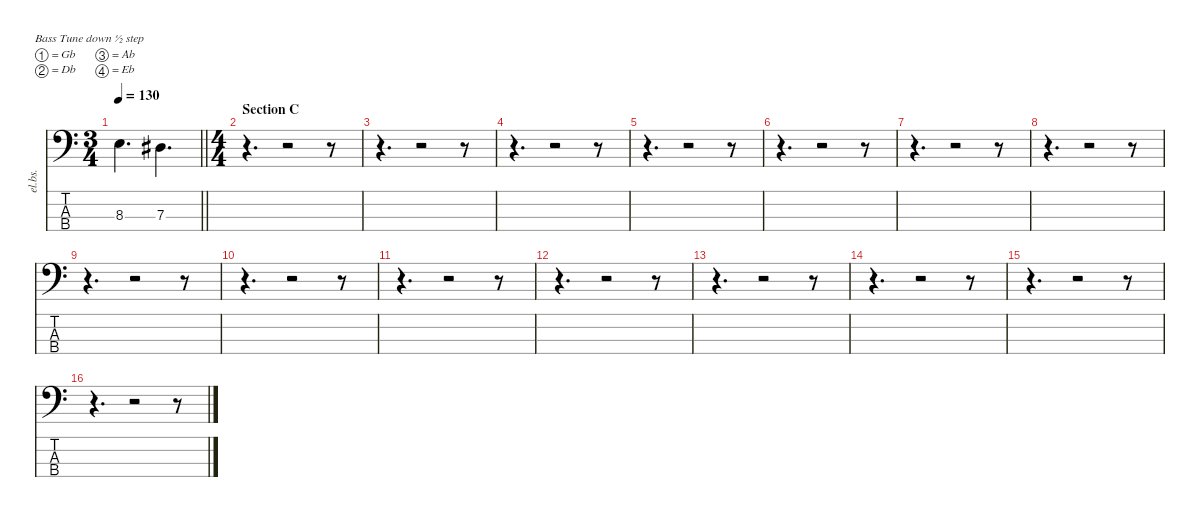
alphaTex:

\defaultSystemsLayout 4
\hideDynamics
\bracketExtendMode nobrackets
\otherSystemsTrackNameOrientation horizontal
\track ("Track 4" "el.bs.") {instrument electricbasspick}
\staff {score tabs}
\tuning (Gb2 Db2 Ab1 Eb1)
\ts (3 4)
\tempo 130
\clef f4
\barLineRight lightlight
\ks c
8.3.4{d dy f beam Down} 7.3{acc #}.4{d beam Down} |
\ts (4 4)
\beaming (8 2 2 2 2)
\section ("" "Section C")
r.4{d beam Down} r.2{beam Down} r.8{beam Down} |
r.4{d beam Down} r.2{beam Down} r.8{beam Down} |
r.4{d beam Down} r.2{beam Down} r.8{beam Down} |
r.4{d beam Down} r.2{beam Down} r.8{beam Down} |
r.4{d beam Down} r.2{beam Down} r.8{beam Down} |
r.4{d beam Down} r.2{beam Down} r.8{beam Down} |
r.4{d beam Down} r.2{beam Down} r.8{beam Down} |
r.4{d beam Down} r.2{beam Down} r.8{beam Down} |
r.4{d beam Down} r.2{beam Down} r.8{beam Down} |
r.4{d beam Down} r.2{beam Down} r.8{beam Down} |
r.4{d beam Down} r.2{beam Down} r.8{beam Down} |
r.4{d beam Down} r.2{beam Down} r.8{beam Down} |
r.4{d beam Down} r.2{beam Down} r.8{beam Down} |
r.4{d beam Down} r.2{beam Down} r.8{beam Down} |
r.4{d beam Down} r.2{beam Down} r.8{beam Down}
